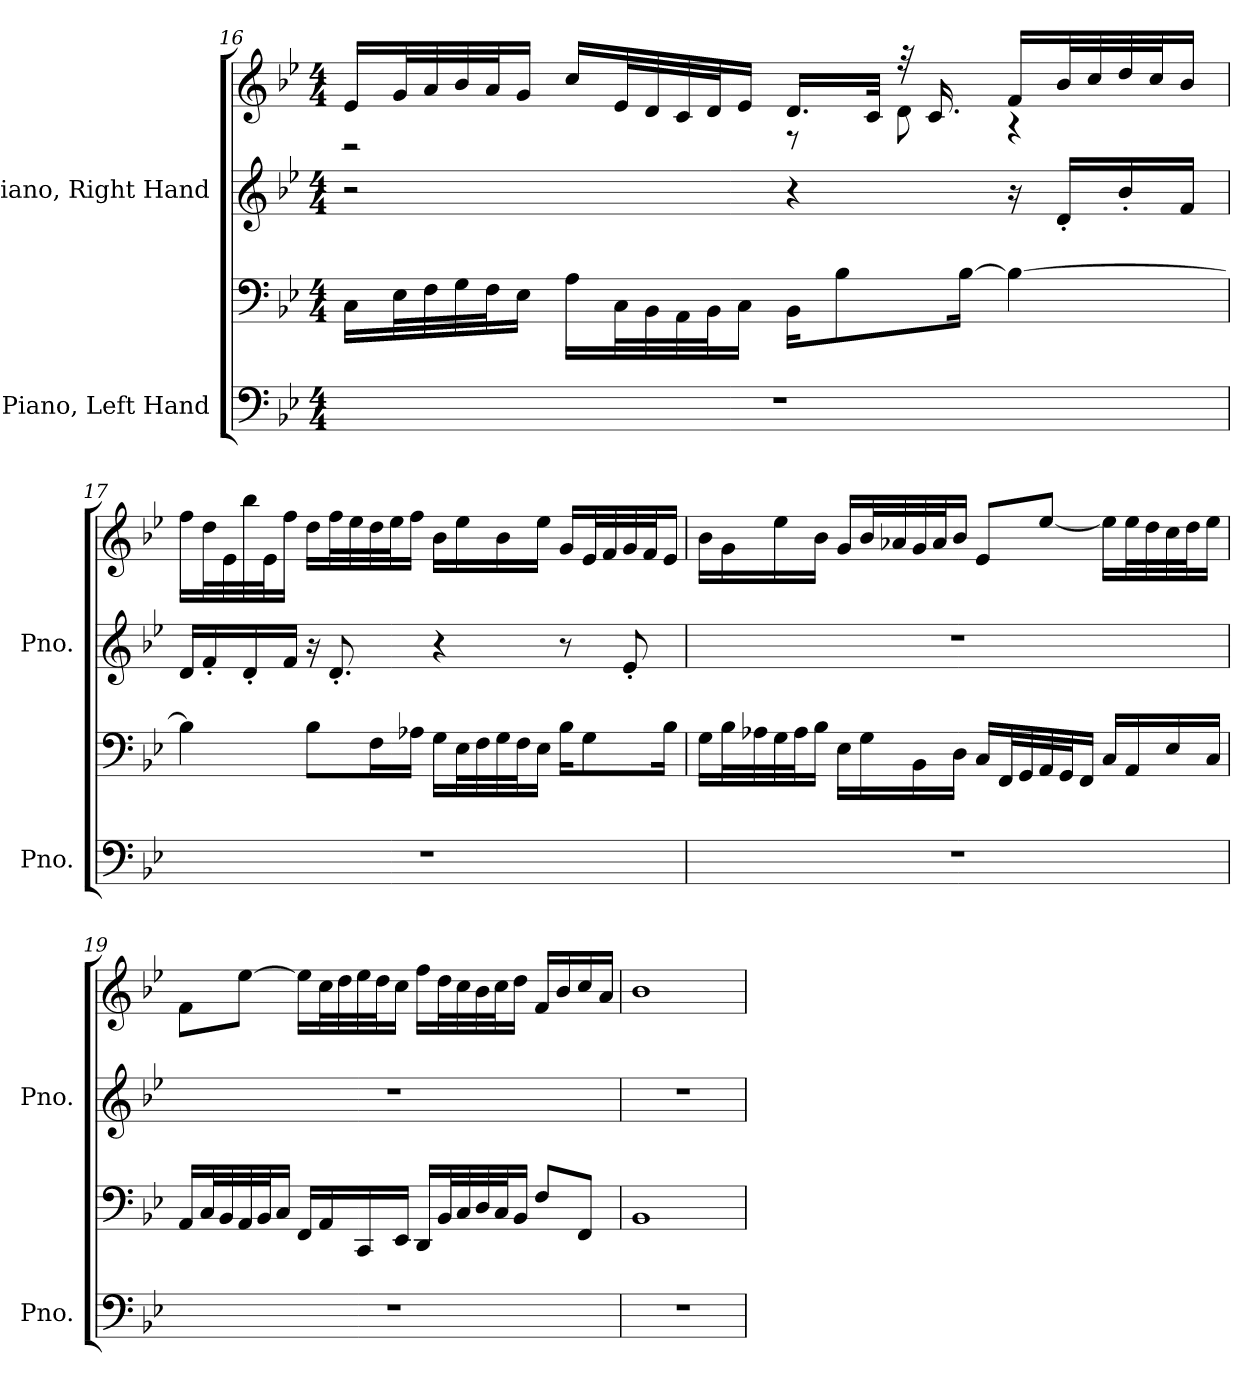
**kern	**kern	**kern	**kern
*part2	*part2	*part1	*part1
*staff4	*staff3	*staff2	*staff1
*I"Piano, Left Hand	*	*I"Piano, Right Hand	*
*I'Pno.	*	*I'Pno.	*
!!LO:LB:g=z
*clefF4	*clefF4	*clefG2	*clefG2
*k[b-e-]	*k[b-e-]	*k[b-e-]	*k[b-e-]
*M4/4	*M4/4	*M4/4	*M4/4
=16	=16	=16	=16
*	*	*	*^
1r	16C\LL	2r	16e-/LL	2r
.	32E-\L	.	32g/L	.
.	32F\	.	32a/	.
.	32G\	.	32b-/	.
.	32F\J	.	32a/J	.
.	16E-\JJ	.	16g/JJ	.
.	16A\LL	.	16cc/LL	.
.	32C\L	.	32e-/L	.
.	32BB-\	.	32d/	.
.	32AA\	.	32c/	.
.	32BB-\J	.	32d/J	.
.	16C\JJ	.	16e-/JJ	.
.	16BB-\KL	4r	16.d/LL	8r
.	8B-\	.	.	.
.	.	.	32c/JJk	.
.	.	.	32r	8d\
.	.	.	16.c/	.
.	[16B-\Jk	.	.	.
.	4B-\_	16r	16f/LL	4r
.	.	16d'/LL	32b-/L	.
.	.	.	32cc/	.
.	.	16b-'/	32dd/	.
.	.	.	32cc/J	.
.	.	16f/JJ	16b-/JJ	.
*	*	*	*v	*v
!!LO:PB:g=z
=17	=17	=17	=17
1r	4B-\]	16d/LL	16ff\LL
.	.	16f'/	32dd\L
.	.	.	32e-\
.	.	16d'/	32bb-\
.	.	.	32e-\J
.	.	16f/JJ	16ff\JJ
.	8B-\L	16r	16dd\LL
.	.	8.d'/	32ff\L
.	.	.	32ee-\
.	16F\L	.	32dd\
.	.	.	32ee-\J
.	16A-X\JJ	.	16ff\JJ
.	16G\LL	4r	16b-\LL
.	32E-\L	.	16ee-\
.	32F\	.	.
.	32G\	.	16b-\
.	32F\J	.	.
.	16E-\JJ	.	16ee-\JJ
.	16B-\KL	8r	16g/LL
.	8G\	.	32e-/L
.	.	.	32f/
.	.	8e-'/	32g/
.	.	.	32f/J
.	16B-\Jk	.	16e-/JJ
!!LO:LB:g=z
=18	=18	=18	=18
1r	16G\LL	1r	16b-\LL
.	32B-\L	.	16g\
.	32A-X\	.	.
.	32G\	.	16ee-\
.	32A-\J	.	.
.	16B-\JJ	.	16b-\JJ
.	16E-\LL	.	16g/LL
.	16G\	.	32b-/L
.	.	.	32a-X/
.	16BB-\	.	32g/
.	.	.	32a-/J
.	16D\JJ	.	16b-/JJ
.	16C/LL	.	8e-/L
.	32FF/L	.	.
.	32GG/	.	.
.	32AA/	.	[8ee-/J
.	32GG/J	.	.
.	16FF/JJ	.	.
.	16C/LL	.	16ee-\LL]
.	16AA/	.	32ee-\L
.	.	.	32dd\
.	16E-/	.	32cc\
.	.	.	32dd\J
.	16C/JJ	.	16ee-\JJ
!!LO:LB:g=z
=19	=19	=19	=19
1r	16AA/LL	1r	8f\L
.	32C/L	.	.
.	32BB-/	.	.
.	32AA/	.	[8ee-\J
.	32BB-/J	.	.
.	16C/JJ	.	.
.	16FF/LL	.	16ee-\LL]
.	16AA/	.	32cc\L
.	.	.	32dd\
.	16CC/	.	32ee-\
.	.	.	32dd\J
.	16EE-/JJ	.	16cc\JJ
.	16DD/LL	.	16ff\LL
.	32BB-/L	.	32dd\L
.	32C/	.	32cc\
.	32D/	.	32b-\
.	32C/J	.	32cc\J
.	16BB-/JJ	.	16dd\JJ
.	8F/L	.	16f/LL
.	.	.	16b-/
.	8FF/J	.	16cc/
.	.	.	16a/JJ
=20	=20	=20	=20
1r	1BB-	1r	1b-
=	=	=	=
*-	*-	*-	*-
